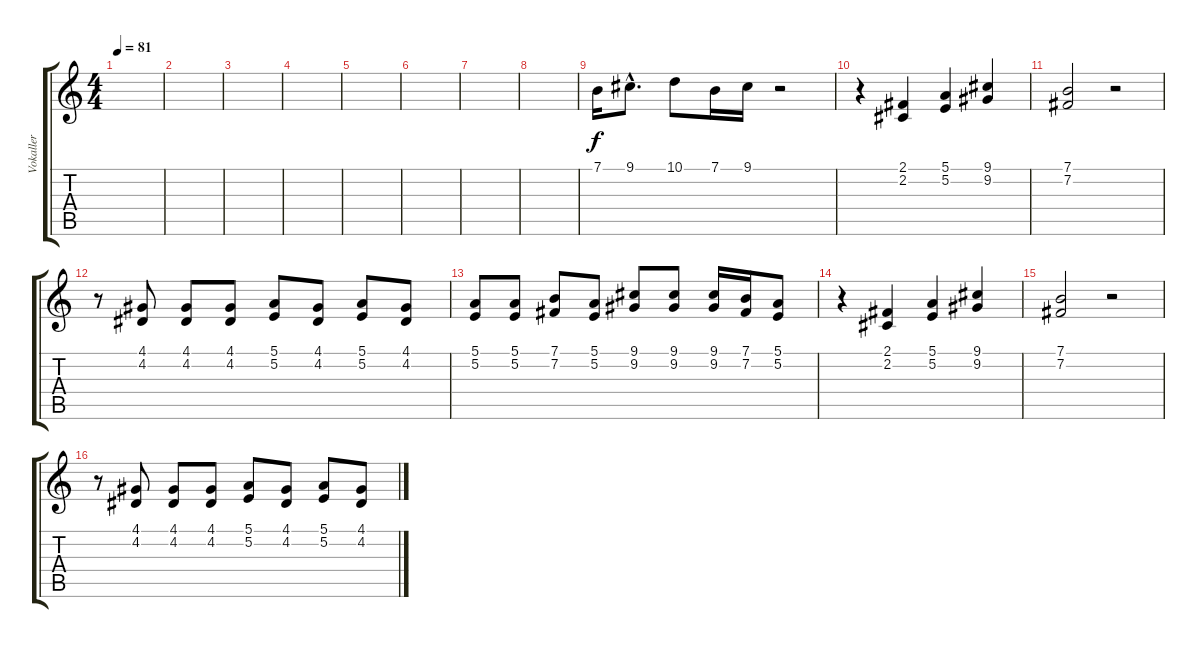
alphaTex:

\track ("Vokaller" "Vokaller") {instrument rockorgan}
\staff {score tabs}
\tuning (E4 B3 G3 D3 A2 E2) {hide}
\ts (4 4)
\tempo 81
\clef g2
\ks c
|
|
|
|
|
|
|
|
7.1.16 9.1{hac}.8{d} 10.1.8 7.1.16 9.1.16 r.2 |
r.4 (2.1 2.2).4 (5.1 5.2).4 (9.1 9.2).4 |
(7.1 7.2).2 r.2 |
r.8 (4.1 4.2).8 (4.1 4.2).8 (4.1 4.2).8 (5.1 5.2).8 (4.1 4.2).8 (5.1 5.2).8 (4.1 4.2).8 |
(5.1 5.2).8 (5.1 5.2).8 (7.1 7.2).8 (5.1 5.2).8 (9.1 9.2).8 (9.1 9.2).8 (9.1 9.2).16 (7.1 7.2).16 (5.1 5.2).8 |
r.4 (2.1 2.2).4 (5.1 5.2).4 (9.1 9.2).4 |
(7.1 7.2).2 r.2 |
r.8 (4.1 4.2).8 (4.1 4.2).8 (4.1 4.2).8 (5.1 5.2).8 (4.1 4.2).8 (5.1 5.2).8 (4.1 4.2).8
